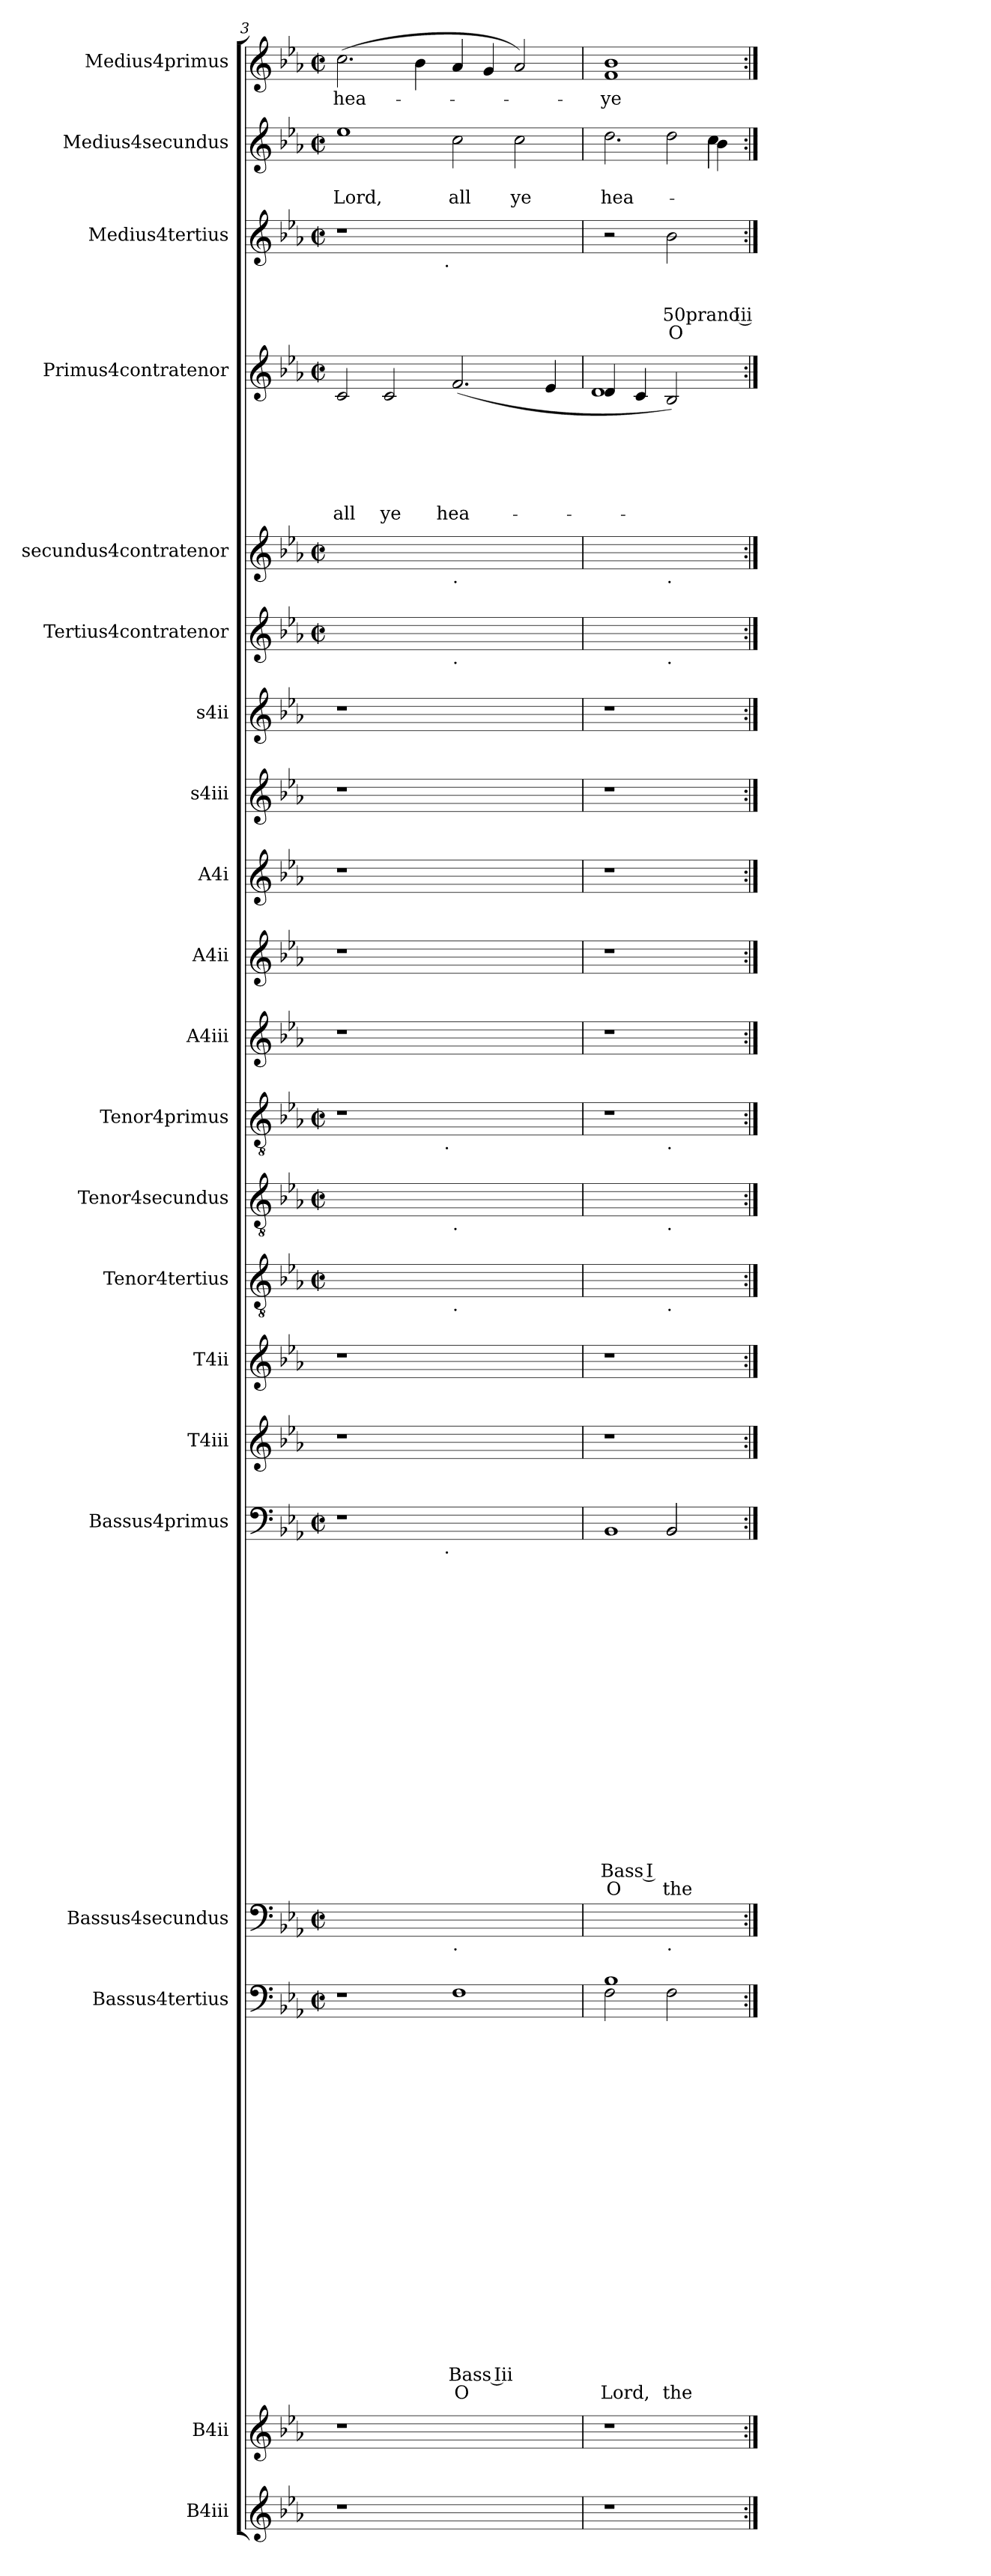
**kern	**kern	**kern	**text	**text	**text	**text	**text	**text	**text	**text	**text	**text	**text	**text	**text	**text	**text	**text	**text	**text	**text	**text	**text	**kern	**kern	**text	**text	**text	**text	**text	**text	**text	**text	**text	**text	**text	**text	**text	**text	**text	**text	**text	**text	**text	**kern	**kern	**kern	**kern	**kern	**kern	**kern	**kern	**kern	**kern	**kern	**kern	**kern	**text	**text	**text	**text	**text	**text	**kern	**text	**text	**text	**text	**kern	**text	**text	**kern	**text
*part21	*part20	*part19	*part19	*part19	*part19	*part19	*part19	*part19	*part19	*part19	*part19	*part19	*part19	*part19	*part19	*part19	*part19	*part19	*part19	*part19	*part19	*part19	*part19	*part18	*part17	*part17	*part17	*part17	*part17	*part17	*part17	*part17	*part17	*part17	*part17	*part17	*part17	*part17	*part17	*part17	*part17	*part17	*part17	*part17	*part16	*part15	*part14	*part13	*part12	*part11	*part10	*part9	*part8	*part7	*part6	*part5	*part4	*part4	*part4	*part4	*part4	*part4	*part4	*part3	*part3	*part3	*part3	*part3	*part2	*part2	*part2	*part1	*part1
*staff21	*staff20	*staff19	*staff19	*staff19	*staff19	*staff19	*staff19	*staff19	*staff19	*staff19	*staff19	*staff19	*staff19	*staff19	*staff19	*staff19	*staff19	*staff19	*staff19	*staff19	*staff19	*staff19	*staff19	*staff18	*staff17	*staff17	*staff17	*staff17	*staff17	*staff17	*staff17	*staff17	*staff17	*staff17	*staff17	*staff17	*staff17	*staff17	*staff17	*staff17	*staff17	*staff17	*staff17	*staff17	*staff16	*staff15	*staff14	*staff13	*staff12	*staff11	*staff10	*staff9	*staff8	*staff7	*staff6	*staff5	*staff4	*staff4	*staff4	*staff4	*staff4	*staff4	*staff4	*staff3	*staff3	*staff3	*staff3	*staff3	*staff2	*staff2	*staff2	*staff1	*staff1
*I"B4iii	*I"B4ii	*I"Bassus4tertius	*	*	*	*	*	*	*	*	*	*	*	*	*	*	*	*	*	*	*	*	*	*I"Bassus4secundus	*I"Bassus4primus	*	*	*	*	*	*	*	*	*	*	*	*	*	*	*	*	*	*	*	*I"T4iii	*I"T4ii	*I"Tenor4tertius	*I"Tenor4secundus	*I"Tenor4primus	*I"A4iii	*I"A4ii	*I"A4i	*I"s4iii	*I"s4ii	*I"Tertius4contratenor	*I"secundus4contratenor	*I"Primus4contratenor	*	*	*	*	*	*	*I"Medius4tertius	*	*	*	*	*I"Medius4secundus	*	*	*I"Medius4primus	*
*I'B4iii	*I'B4ii	*	*	*	*	*	*	*	*	*	*	*	*	*	*	*	*	*	*	*	*	*	*	*	*I'B4i	*	*	*	*	*	*	*	*	*	*	*	*	*	*	*	*	*	*	*	*I'T4iii	*I'T4ii	*	*	*I'T4i	*I'A4iii	*I'A4ii	*I'A4i	*I's4iii	*I's4ii	*	*	*	*	*	*	*	*	*	*	*	*	*	*	*	*	*	*	*
*clefG2	*clefG2	*clefF4	*	*	*	*	*	*	*	*	*	*	*	*	*	*	*	*	*	*	*	*	*	*clefF4	*clefF4	*	*	*	*	*	*	*	*	*	*	*	*	*	*	*	*	*	*	*	*clefG2	*clefG2	*clefGv2	*clefGv2	*clefGv2	*clefG2	*clefG2	*clefG2	*clefG2	*clefG2	*clefG2	*clefG2	*clefG2	*	*	*	*	*	*	*clefG2	*	*	*	*	*clefG2	*	*	*clefG2	*
*	*	*	*	*	*	*	*	*	*	*	*	*	*	*	*	*	*	*	*	*	*	*	*	*ITrd7c12	*	*	*	*	*	*	*	*	*	*	*	*	*	*	*	*	*	*	*	*	*	*	*	*	*	*	*	*	*	*	*	*	*	*	*	*	*	*	*	*	*	*	*	*	*	*	*	*	*
*k[b-e-a-]	*k[b-e-a-]	*k[b-e-a-]	*	*	*	*	*	*	*	*	*	*	*	*	*	*	*	*	*	*	*	*	*	*k[b-e-a-]	*k[b-e-a-]	*	*	*	*	*	*	*	*	*	*	*	*	*	*	*	*	*	*	*	*k[b-e-a-]	*k[b-e-a-]	*k[b-e-a-]	*k[b-e-a-]	*k[b-e-a-]	*k[b-e-a-]	*k[b-e-a-]	*k[b-e-a-]	*k[b-e-a-]	*k[b-e-a-]	*k[b-e-a-]	*k[b-e-a-]	*k[b-e-a-]	*	*	*	*	*	*	*k[b-e-a-]	*	*	*	*	*k[b-e-a-]	*	*	*k[b-e-a-]	*
*E-:	*E-:	*E-:	*	*	*	*	*	*	*	*	*	*	*	*	*	*	*	*	*	*	*	*	*	*E-:	*E-:	*	*	*	*	*	*	*	*	*	*	*	*	*	*	*	*	*	*	*	*E-:	*E-:	*E-:	*E-:	*E-:	*E-:	*E-:	*E-:	*E-:	*E-:	*E-:	*E-:	*E-:	*	*	*	*	*	*	*E-:	*	*	*	*	*E-:	*	*	*E-:	*
*	*	*M2/2	*	*	*	*	*	*	*	*	*	*	*	*	*	*	*	*	*	*	*	*	*	*M2/2	*M2/2	*	*	*	*	*	*	*	*	*	*	*	*	*	*	*	*	*	*	*	*	*	*M2/2	*M2/2	*M2/2	*	*	*	*	*	*M2/2	*M2/2	*M2/2	*	*	*	*	*	*	*M2/2	*	*	*	*	*M2/2	*	*	*M2/2	*
*	*	*met(c|)	*	*	*	*	*	*	*	*	*	*	*	*	*	*	*	*	*	*	*	*	*	*met(c|)	*met(c|)	*	*	*	*	*	*	*	*	*	*	*	*	*	*	*	*	*	*	*	*	*	*met(c|)	*met(c|)	*met(c|)	*	*	*	*	*	*met(c|)	*met(c|)	*met(c|)	*	*	*	*	*	*	*met(c|)	*	*	*	*	*met(c|)	*	*	*met(c|)	*
=3	=3	=3	=3	=3	=3	=3	=3	=3	=3	=3	=3	=3	=3	=3	=3	=3	=3	=3	=3	=3	=3	=3	=3	=3	=3	=3	=3	=3	=3	=3	=3	=3	=3	=3	=3	=3	=3	=3	=3	=3	=3	=3	=3	=3	=3	=3	=3	=3	=3	=3	=3	=3	=3	=3	=3	=3	=3	=3	=3	=3	=3	=3	=3	=3	=3	=3	=3	=3	=3	=3	=3	=3	=3
!	!	!	!	!	!	!	!	!	!	!	!	!	!	!	!	!	!	!	!	!	!	!	!	!	!	!	!	!	!	!	!	!	!	!	!	!	!	!	!	!	!	!	!	!	!	!	!	!	!	!	!	!	!	!	!	!	!	!	!	!	!	!	!LO:LY:b	!	!	!	!	!	!	!	!LO:LY:b	!	!LO:LY:b
*	*	*	*	*	*	*	*	*	*	*	*	*	*	*	*	*	*	*	*	*	*	*	*	*	*^	*	*	*	*	*	*	*	*	*	*	*	*	*	*	*	*	*	*	*	*	*	*	*	*^	*	*	*	*	*	*	*	*	*	*	*	*	*	*	*^	*	*	*	*	*	*	*	*	*
1r	1r	1r	.	.	.	.	.	.	.	.	.	.	.	.	.	.	.	.	.	.	.	.	.	1ryy	1r	2ryy	.	.	.	.	.	.	.	.	.	.	.	.	.	.	.	.	.	.	.	1r	1r	1ryy	1ryy	1r	2ryy	1r	1r	1r	1r	1r	1ryy	1ryy	2c/	.	.	.	.	.	all	1r	2ryy	.	.	.	.	1ee-	.	Lord,	(>2.cc\	hea-
!	!	!	!	!	!	!	!	!	!	!	!	!	!	!	!	!	!	!	!	!	!	!	!	!	!	!	!	!	!	!	!	!	!	!	!	!	!	!	!	!	!	!	!	!	!	!	!	!	!	!	!	!	!	!	!	!	!	!	!	!	!	!	!	!	!LO:LY:b	!	!	!	!	!	!	!	!	!	!	!
.	.	.	.	.	.	.	.	.	.	.	.	.	.	.	.	.	.	.	.	.	.	.	.	.	.	4...ryy	.	.	.	.	.	.	.	.	.	.	.	.	.	.	.	.	.	.	.	.	.	.	.	.	4...ryy	.	.	.	.	.	.	.	2c/	.	.	.	.	.	ye	.	4...ryy	.	.	.	.	.	.	.	.	.
.	.	.	.	.	.	.	.	.	.	.	.	.	.	.	.	.	.	.	.	.	.	.	.	.	.	.	.	.	.	.	.	.	.	.	.	.	.	.	.	.	.	.	.	.	.	.	.	.	.	.	.	.	.	.	.	.	.	.	.	.	.	.	.	.	.	.	.	.	.	.	.	.	.	.	4b-\	.
!	!	!	!	!	!	!	!	!	!	!	!	!	!	!	!	!	!	!	!	!	!	!	!	!	!	!	!	!	!	!	!	!	!	!	!	!	!	!	!	!	!	!	!	!	!	!	!	!	!	!	!	!	!	!	!	!	!	!	!	!	!	!	!	!	!	!	!LO:TX:b:t=.	!	!	!	!	!	!	!	!	!
!	!	!	!	!	!	!	!	!	!	!	!	!	!	!	!	!	!	!	!	!	!	!	!	!	!	!	!	!	!	!	!	!	!	!	!	!	!	!	!	!	!	!	!	!	!	!	!	!	!	!	!LO:TX:b:t=.	!	!	!	!	!	!	!	!	!	!	!	!	!	!	!	!	!	!	!	!	!	!	!	!	!
!	!	!	!	!	!	!	!	!	!	!	!	!	!	!	!	!	!	!	!	!	!	!	!	!	!	!LO:TX:b:t=.	!	!	!	!	!	!	!	!	!	!	!	!	!	!	!	!	!	!	!	!	!	!	!	!	!	!	!	!	!	!	!	!	!	!	!	!	!	!	!	!	!	!	!	!	!	!	!	!	!	!
.	.	.	.	.	.	.	.	.	.	.	.	.	.	.	.	.	.	.	.	.	.	.	.	.	.	1ryy	.	.	.	.	.	.	.	.	.	.	.	.	.	.	.	.	.	.	.	.	.	.	.	.	1ryy	.	.	.	.	.	.	.	.	.	.	.	.	.	.	.	1ryy	.	.	.	.	.	.	.	.	.
!	!	!	!	!	!	!	!	!	!	!	!	!	!	!	!	!	!	!	!	!	!	!	!	!	!	!	!	!	!	!	!	!	!	!	!	!	!	!	!	!	!	!	!	!	!	!	!	!	!	!	!	!	!	!	!	!	!	!LO:TX:b:t=.	!	!	!	!	!	!	!	!	!	!	!	!	!	!	!	!	!	!
!	!	!	!	!	!	!	!	!	!	!	!	!	!	!	!	!	!	!	!	!	!	!	!	!	!	!	!	!	!	!	!	!	!	!	!	!	!	!	!	!	!	!	!	!	!	!	!	!	!	!	!	!	!	!	!	!	!LO:TX:b:t=.	!	!	!	!	!	!	!	!	!	!	!	!	!	!	!	!	!	!	!
!	!	!	!	!	!	!	!	!	!	!	!	!	!	!	!	!	!	!	!	!	!	!	!	!	!	!	!	!	!	!	!	!	!	!	!	!	!	!	!	!	!	!	!	!	!	!	!	!	!LO:TX:b:t=.	!	!	!	!	!	!	!	!	!	!	!	!	!	!	!	!	!	!	!	!	!	!	!	!	!	!	!
!	!	!	!	!	!	!	!	!	!	!	!	!	!	!	!	!	!	!	!	!	!	!	!	!	!	!	!	!	!	!	!	!	!	!	!	!	!	!	!	!	!	!	!	!	!	!	!	!LO:TX:b:t=.	!	!	!	!	!	!	!	!	!	!	!	!	!	!	!	!	!	!	!	!	!	!	!	!	!	!	!	!
!	!	!	!	!	!	!	!	!	!	!	!	!	!	!	!	!	!	!	!	!	!	!	!	!LO:TX:b:t=.	!	!	!	!	!	!	!	!	!	!	!	!	!	!	!	!	!	!	!	!	!	!	!	!	!	!	!	!	!	!	!	!	!	!	!	!	!	!	!	!	!	!	!	!	!	!	!	!	!	!	!	!
!	!	!	!	!	!	!	!	!	!	!	!	!	!	!	!	!	!	!	!	!	!	!LO:LY:b:rj	!LO:LY:b:rj	!	!	!	!	!	!	!	!	!	!	!	!	!	!	!	!	!	!	!	!	!	!	!	!	!	!	!	!	!	!	!	!	!	!	!	!	!	!	!	!	!	!LO:LY:b	!	!	!	!	!	!	!	!	!LO:LY:b	!	!
1ryy	1ryy	1F	.	.	.	.	.	.	.	.	.	.	.	.	.	.	.	.	.	.	.	Bass Iii	O	1ryy	1ryy	.	.	.	.	.	.	.	.	.	.	.	.	.	.	.	.	.	.	.	.	1ryy	1ryy	1ryy	1ryy	1ryy	.	1ryy	1ryy	1ryy	1ryy	1ryy	1ryy	1ryy	(<2.f/	.	.	.	.	.	hea-	1ryy	.	.	.	.	.	2cc\	.	all	4a-/	.
.	.	.	.	.	.	.	.	.	.	.	.	.	.	.	.	.	.	.	.	.	.	.	.	.	.	.	.	.	.	.	.	.	.	.	.	.	.	.	.	.	.	.	.	.	.	.	.	.	.	.	.	.	.	.	.	.	.	.	.	.	.	.	.	.	.	.	.	.	.	.	.	.	.	.	4g/	.
!	!	!	!	!	!	!	!	!	!	!	!	!	!	!	!	!	!	!	!	!	!	!	!	!	!	!	!	!	!	!	!	!	!	!	!	!	!	!	!	!	!	!	!	!	!	!	!	!	!	!	!	!	!	!	!	!	!	!	!	!	!	!	!	!	!	!	!	!	!	!	!	!	!	!LO:LY:b	!	!
.	.	.	.	.	.	.	.	.	.	.	.	.	.	.	.	.	.	.	.	.	.	.	.	.	.	.	.	.	.	.	.	.	.	.	.	.	.	.	.	.	.	.	.	.	.	.	.	.	.	.	.	.	.	.	.	.	.	.	.	.	.	.	.	.	.	.	.	.	.	.	.	2cc\	.	ye	2a-/)	.
.	.	.	.	.	.	.	.	.	.	.	.	.	.	.	.	.	.	.	.	.	.	.	.	.	.	.	.	.	.	.	.	.	.	.	.	.	.	.	.	.	.	.	.	.	.	.	.	.	.	.	.	.	.	.	.	.	.	.	4e-/	.	.	.	.	.	.	.	.	.	.	.	.	.	.	.	.	.
.	.	.	.	.	.	.	.	.	.	.	.	.	.	.	.	.	.	.	.	.	.	.	.	.	.	32ryy	.	.	.	.	.	.	.	.	.	.	.	.	.	.	.	.	.	.	.	.	.	.	.	.	32ryy	.	.	.	.	.	.	.	.	.	.	.	.	.	.	.	32ryy	.	.	.	.	.	.	.	.	.
=4	=4	=4	=4	=4	=4	=4	=4	=4	=4	=4	=4	=4	=4	=4	=4	=4	=4	=4	=4	=4	=4	=4	=4	=4	=4	=4	=4	=4	=4	=4	=4	=4	=4	=4	=4	=4	=4	=4	=4	=4	=4	=4	=4	=4	=4	=4	=4	=4	=4	=4	=4	=4	=4	=4	=4	=4	=4	=4	=4	=4	=4	=4	=4	=4	=4	=4	=4	=4	=4	=4	=4	=4	=4	=4	=4	=4
!	!	!	!	!	!	!	!	!	!	!	!	!	!	!	!	!	!	!	!	!	!	!	!LO:LY:b	!	!	!	!	!	!	!	!	!	!	!	!	!	!	!	!	!	!	!	!	!	!	!	!	!	!	!	!	!	!	!	!	!	!	!	!	!	!	!	!	!	!	!	!	!	!	!	!	!	!	!	!	!
*	*	*^	*	*	*	*	*	*	*	*	*	*	*	*	*	*	*	*	*	*	*	*	*	*	*	*	*	*	*	*	*	*	*	*	*	*	*	*	*	*	*	*	*	*	*	*	*	*	*	*	*	*	*	*	*	*	*	*	*	*	*	*	*	*	*	*	*	*	*	*	*	*	*	*	*	*
!	!	!	!	!	!	!	!	!	!	!	!	!	!	!	!	!	!	!	!	!	!	!	!	!LO:LY:b	!	!	!	!	!	!	!	!	!	!	!	!	!	!	!	!	!	!	!	!	!LO:LY:b:rj	!LO:LY:b:rj	!	!	!	!	!	!	!	!	!	!	!	!	!	!	!	!	!	!	!	!	!	!	!	!	!	!	!	!	!LO:LY:b	!	!LO:LY:b
*	*	*	*	*	*	*	*	*	*	*	*	*	*	*	*	*	*	*	*	*	*	*	*	*	*	*	*^	*	*	*	*	*	*	*	*	*	*	*	*	*	*	*	*	*	*	*	*	*	*	*	*	*	*	*	*	*	*	*	*	*^	*	*	*	*	*	*	*	*	*	*	*	*	*^	*	*	*	*
*	*	*	*	*	*	*	*	*	*	*	*	*	*	*	*	*	*	*	*	*	*	*	*	*	*	*	*	*	*	*	*	*	*	*	*	*	*	*	*	*	*	*	*	*	*	*	*	*	*	*	*	*	*	*	*	*	*	*	*	*	*	*	*	*	*	*	*	*	*	*	*	*	*	*	*	*^	*	*	*	*
*	*	*	*	*	*	*	*	*	*	*	*	*	*	*	*	*	*	*	*	*	*	*	*	*	*	*	*	*	*	*	*	*	*	*	*	*	*	*	*	*	*	*	*	*	*	*	*	*	*	*	*	*	*	*	*	*	*	*	*	*	*	*	*	*	*	*	*	*	*v	*v	*	*	*	*	*	*	*^	*	*	*	*
1r	1r	2F\	1B-	.	.	.	.	.	.	.	.	.	.	.	.	.	.	.	.	.	.	.	.	Lord,	2ryy	1BB-	2ryy	2ryy	.	.	.	.	.	.	.	.	.	.	.	.	.	.	.	.	.	Bass I	O	1r	1r	2ryy	2ryy	1r	2ryy	1r	1r	1r	1r	1r	2ryy	2ryy	4d/	1d	.	.	.	.	.	.	2r	.	.	.	.	2.dd\	2.ryy	2.ryy	2ryy	.	hea-	1f 1b-	ye
.	.	.	.	.	.	.	.	.	.	.	.	.	.	.	.	.	.	.	.	.	.	.	.	.	.	.	.	.	.	.	.	.	.	.	.	.	.	.	.	.	.	.	.	.	.	.	.	.	.	.	.	.	.	.	.	.	.	.	.	.	4c/	.	.	.	.	.	.	.	.	.	.	.	.	.	.	.	.	.	.	.	.
!	!	!	!	!	!	!	!	!	!	!	!	!	!	!	!	!	!	!	!	!	!	!	!	!	!	!	!	!	!	!	!	!	!	!	!	!	!	!	!	!	!	!	!	!	!	!	!	!	!	!	!	!	!	!	!	!	!	!	!	!LO:TX:b:t=.	!	!	!	!	!	!	!	!	!	!	!	!	!	!	!	!	!	!	!	!	!
!	!	!	!	!	!	!	!	!	!	!	!	!	!	!	!	!	!	!	!	!	!	!	!	!	!	!	!	!	!	!	!	!	!	!	!	!	!	!	!	!	!	!	!	!	!	!	!	!	!	!	!	!	!	!	!	!	!	!	!LO:TX:b:t=.	!	!	!	!	!	!	!	!	!	!	!	!	!	!	!	!	!	!	!	!	!	!
!	!	!	!	!	!	!	!	!	!	!	!	!	!	!	!	!	!	!	!	!	!	!	!	!	!	!	!	!	!	!	!	!	!	!	!	!	!	!	!	!	!	!	!	!	!	!	!	!	!	!	!	!	!LO:TX:b:t=.	!	!	!	!	!	!	!	!	!	!	!	!	!	!	!	!	!	!	!	!	!	!	!	!	!	!	!	!
!	!	!	!	!	!	!	!	!	!	!	!	!	!	!	!	!	!	!	!	!	!	!	!	!	!	!	!	!	!	!	!	!	!	!	!	!	!	!	!	!	!	!	!	!	!	!	!	!	!	!	!LO:TX:b:t=.	!	!	!	!	!	!	!	!	!	!	!	!	!	!	!	!	!	!	!	!	!	!	!	!	!	!	!	!	!	!
!	!	!	!	!	!	!	!	!	!	!	!	!	!	!	!	!	!	!	!	!	!	!	!	!	!	!	!	!	!	!	!	!	!	!	!	!	!	!	!	!	!	!	!	!	!	!	!	!	!	!LO:TX:b:t=.	!	!	!	!	!	!	!	!	!	!	!	!	!	!	!	!	!	!	!	!	!	!	!	!	!	!	!	!	!	!	!
!	!	!	!	!	!	!	!	!	!	!	!	!	!	!	!	!	!	!	!	!	!	!	!	!	!LO:TX:b:t=.	!	!	!	!	!	!	!	!	!	!	!	!	!	!	!	!	!	!	!	!	!	!	!	!	!	!	!	!	!	!	!	!	!	!	!	!	!	!	!	!	!	!	!	!	!	!	!	!	!	!	!	!	!	!	!	!
!	!	!	!	!	!	!	!	!	!	!	!	!	!	!	!	!	!	!	!	!	!	!	!	!LO:LY:b	!	!	!	!	!	!	!	!	!	!	!	!	!	!	!	!	!	!	!	!	!	!	!LO:LY:b	!	!	!	!	!	!	!	!	!	!	!	!	!	!	!	!	!	!	!	!	!	!	!	!	!	!	!	!	!	!	!	!	!	!
!	!	!	!	!	!	!	!	!	!	!	!	!	!	!	!	!	!	!	!	!	!	!	!	!	!	!	!	!	!	!	!	!	!	!	!	!	!	!	!	!	!	!	!	!	!	!	!LO:LY:b	!	!	!	!	!	!	!	!	!	!	!	!	!	!	!	!	!	!	!	!	!	!	!	!	!LO:LY:b:rj	!LO:LY:b:rj	!	!	!	!	!	!	!	!
.	.	2F\	.	.	.	.	.	.	.	.	.	.	.	.	.	.	.	.	.	.	.	.	.	the	2ryy	.	2BB-/	2BB-/	.	.	.	.	.	.	.	.	.	.	.	.	.	.	.	.	.	.	the	.	.	2ryy	2ryy	.	2ryy	.	.	.	.	.	2ryy	2ryy	2B-/)	.	.	.	.	.	.	.	2b-\	.	.	50prano Iii	O	.	.	.	2dd\	.	.	.	.
.	.	.	.	.	.	.	.	.	.	.	.	.	.	.	.	.	.	.	.	.	.	.	.	.	.	.	.	.	.	.	.	.	.	.	.	.	.	.	.	.	.	.	.	.	.	.	.	.	.	.	.	.	.	.	.	.	.	.	.	.	.	.	.	.	.	.	.	.	.	.	.	.	.	4cc\	4b-\	4cc\	.	.	.	.	.
*	*	*v	*v	*	*	*	*	*	*	*	*	*	*	*	*	*	*	*	*	*	*	*	*	*	*	*v	*v	*v	*	*	*	*	*	*	*	*	*	*	*	*	*	*	*	*	*	*	*	*	*	*	*	*v	*v	*	*	*	*	*	*	*	*v	*v	*	*	*	*	*	*	*	*	*	*	*	*v	*v	*v	*v	*	*	*	*
=:|!	=:|!	=:|!	=:|!	=:|!	=:|!	=:|!	=:|!	=:|!	=:|!	=:|!	=:|!	=:|!	=:|!	=:|!	=:|!	=:|!	=:|!	=:|!	=:|!	=:|!	=:|!	=:|!	=:|!	=:|!	=:|!	=:|!	=:|!	=:|!	=:|!	=:|!	=:|!	=:|!	=:|!	=:|!	=:|!	=:|!	=:|!	=:|!	=:|!	=:|!	=:|!	=:|!	=:|!	=:|!	=:|!	=:|!	=:|!	=:|!	=:|!	=:|!	=:|!	=:|!	=:|!	=:|!	=:|!	=:|!	=:|!	=:|!	=:|!	=:|!	=:|!	=:|!	=:|!	=:|!	=:|!	=:|!	=:|!	=:|!	=:|!	=:|!	=:|!	=:|!	=:|!
*-	*-	*-	*-	*-	*-	*-	*-	*-	*-	*-	*-	*-	*-	*-	*-	*-	*-	*-	*-	*-	*-	*-	*-	*-	*-	*-	*-	*-	*-	*-	*-	*-	*-	*-	*-	*-	*-	*-	*-	*-	*-	*-	*-	*-	*-	*-	*-	*-	*-	*-	*-	*-	*-	*-	*-	*-	*-	*-	*-	*-	*-	*-	*-	*-	*-	*-	*-	*-	*-	*-	*-	*-	*-
